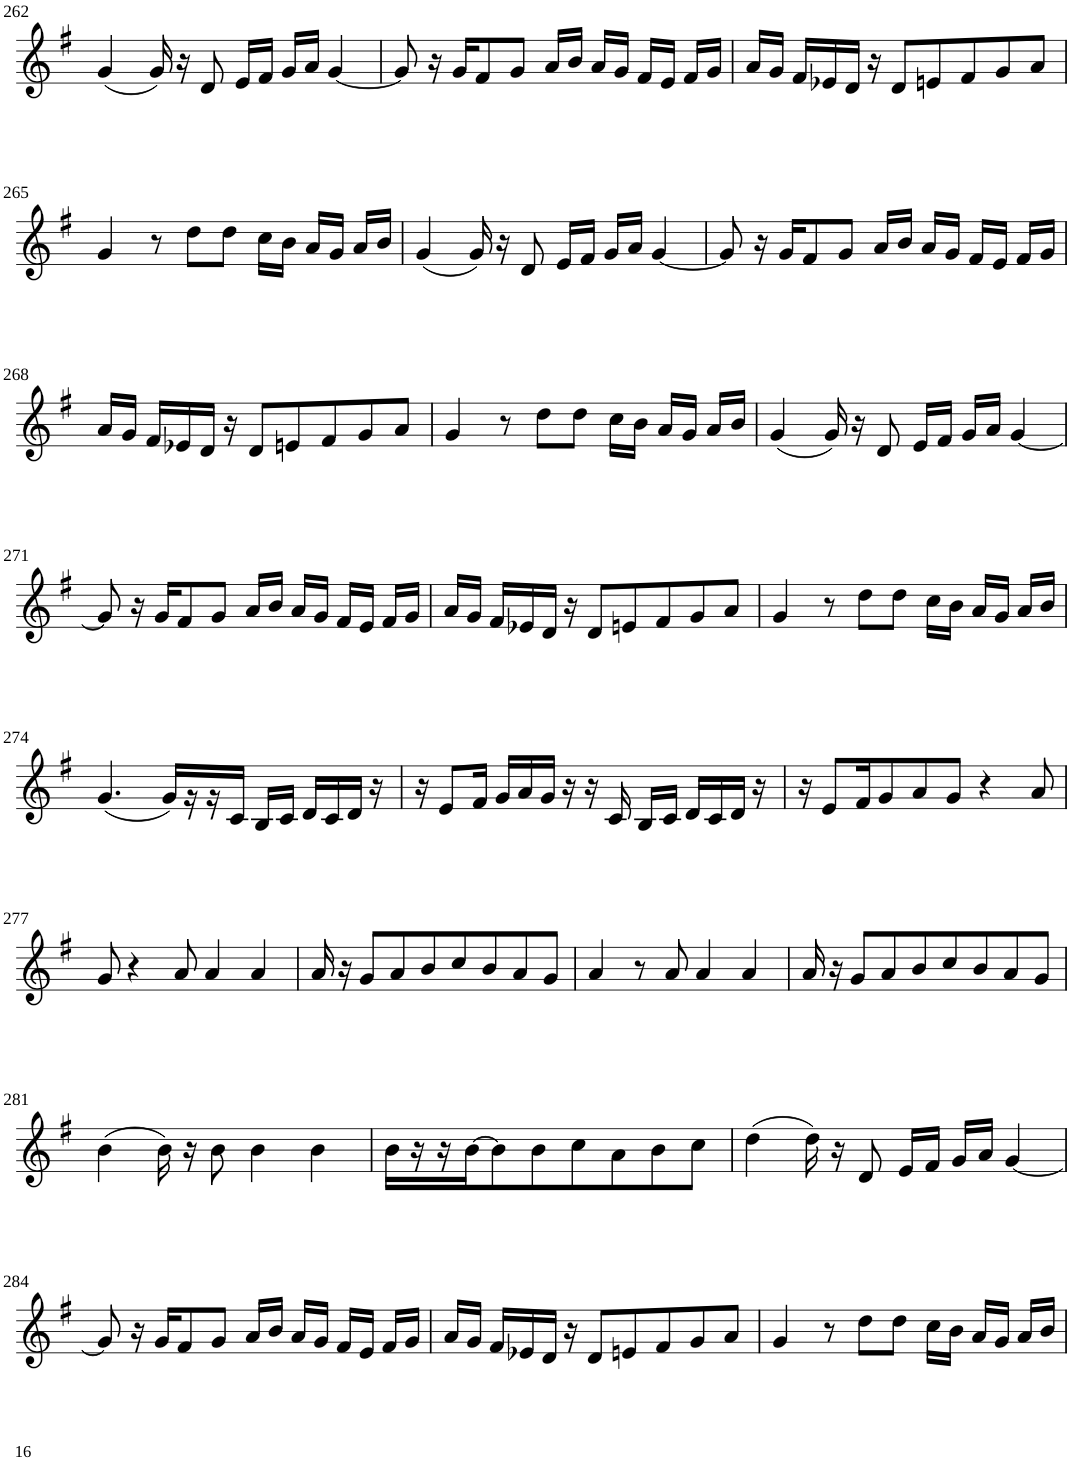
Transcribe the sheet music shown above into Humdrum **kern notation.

**kern
*part1
*staff1
*I"Violin
!!LO:PB:g=z
*clefG2
*k[f#]
*G:
*M8/8
=262
(4g/
16g/)
16r
8d/
16e/LL
16f#/JJ
16g/LL
16a/JJ
[4g/
=263
8g/]
16r
16g/KL
8f#/
8g/J
16a/LL
16b/JJ
16a/LL
16g/JJ
16f#/LL
16e/JJ
16f#/LL
16g/JJ
=264
16a/LL
16g/JJ
16f#/LL
16e-X/
16d/JJ
16r
8d/L
8en/
8f#/
8g/
8a/J
!!LO:LB:g=z
=265
4g/
8r
8dd\L
8dd\J
16cc\LL
16b\JJ
16a/LL
16g/JJ
16a/LL
16b/JJ
=266
(4g/
16g/)
16r
8d/
16e/LL
16f#/JJ
16g/LL
16a/JJ
[4g/
=267
8g/]
16r
16g/KL
8f#/
8g/J
16a/LL
16b/JJ
16a/LL
16g/JJ
16f#/LL
16e/JJ
16f#/LL
16g/JJ
!!LO:LB:g=z
=268
16a/LL
16g/JJ
16f#/LL
16e-X/
16d/JJ
16r
8d/L
8en/
8f#/
8g/
8a/J
=269
4g/
8r
8dd\L
8dd\J
16cc\LL
16b\JJ
16a/LL
16g/JJ
16a/LL
16b/JJ
=270
(4g/
16g/)
16r
8d/
16e/LL
16f#/JJ
16g/LL
16a/JJ
[4g/
!!LO:LB:g=z
=271
8g/]
16r
16g/KL
8f#/
8g/J
16a/LL
16b/JJ
16a/LL
16g/JJ
16f#/LL
16e/JJ
16f#/LL
16g/JJ
=272
16a/LL
16g/JJ
16f#/LL
16e-X/
16d/JJ
16r
8d/L
8en/
8f#/
8g/
8a/J
=273
4g/
8r
8dd\L
8dd\J
16cc\LL
16b\JJ
16a/LL
16g/JJ
16a/LL
16b/JJ
!!LO:LB:g=z
=274
(4.g/
16g/LL)
16r
16r
16c/JJ
16B/LL
16c/JJ
16d/LL
16c/
16d/JJ
16r
=275
16r
8e/L
16f#/Jk
16g/LL
16a/
16g/JJ
16r
16r
16c/
16B/LL
16c/JJ
16d/LL
16c/
16d/JJ
16r
=276
16r
8e/L
16f#/K
8g/
8a/
8g/J
4r
8a/
!!LO:LB:g=z
=277
8g/
4r
8a/
4a/
4a/
=278
16a/
16r
8g/L
8a/
8b/
8cc/
8b/
8a/
8g/J
=279
4a/
8r
8a/
4a/
4a/
=280
16a/
16r
8g/L
8a/
8b/
8cc/
8b/
8a/
8g/J
!!LO:LB:g=z
=281
(4b\
16b\)
16r
8b\
4b\
4b\
=282
16b\LL
16r
16r
[16b\J
8b\]
8b\
8cc\
8a\
8b\
8cc\J
=283
(4dd\
16dd\)
16r
8d/
16e/LL
16f#/JJ
16g/LL
16a/JJ
[4g/
!!LO:LB:g=z
=284
8g/]
16r
16g/KL
8f#/
8g/J
16a/LL
16b/JJ
16a/LL
16g/JJ
16f#/LL
16e/JJ
16f#/LL
16g/JJ
=285
16a/LL
16g/JJ
16f#/LL
16e-X/
16d/JJ
16r
8d/L
8en/
8f#/
8g/
8a/J
=286
4g/
8r
8dd\L
8dd\J
16cc\LL
16b\JJ
16a/LL
16g/JJ
16a/LL
16b/JJ
=
*-
